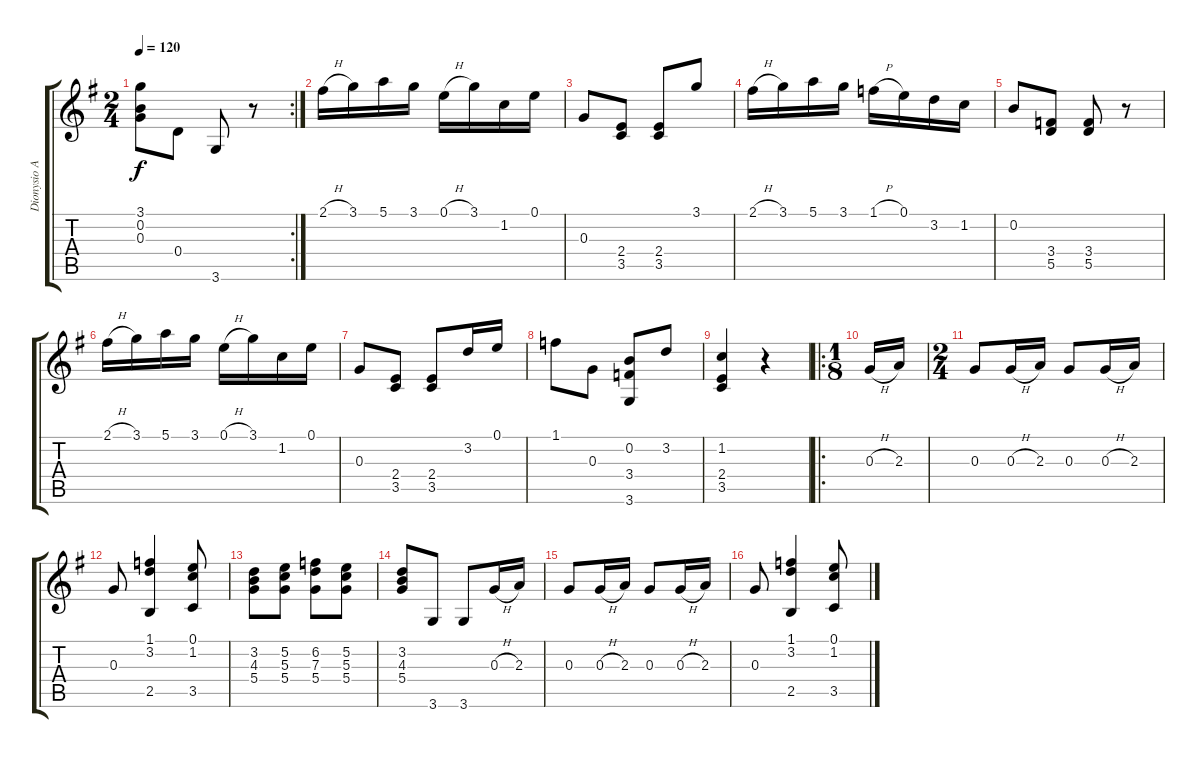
\track ("Dionysio Aguado" "Dionysio A") {instrument acousticguitarnylon}
\staff {score tabs}
\tuning (E4 B3 G3 D3 A2 E2) {hide}
\rc 2
\ts (2 4)
\tempo 120
\clef g2
\ks g
(3.1 0.2 0.3).8{dy f} 0.4.8 3.6.8 r.8 |
2.1{h}.16 3.1.16 5.1.16 3.1.16 0.1{h}.16 3.1.16 1.2.16 0.1.16 |
0.3.8 (2.4 3.5).8 (2.4 3.5).8 3.1.8 |
2.1{h}.16 3.1.16 5.1.16 3.1.16 1.1{h}.16 0.1.16 3.2.16 1.2.16 |
0.2.8 (3.4 5.5).8 (3.4 5.5).8 r.8 |
2.1{h}.16 3.1.16 5.1.16 3.1.16 0.1{h}.16 3.1.16 1.2.16 0.1.16 |
0.3.8 (2.4 3.5).8 (2.4 3.5).8 3.2.16 0.1.16 |
1.1.8 0.3.8 (0.2 3.4 3.6).8 3.2.8 |
(1.2 2.4 3.5).4 r.4 |
\ro
\ts (1 8)
0.3{h}.16 2.3.16 |
\ts (2 4)
0.3.8 0.3{h}.16 2.3.16 0.3.8 0.3{h}.16 2.3.16 |
0.3.8 (1.1 3.2 2.5).4 (0.1 1.2 3.5).8 |
(3.2 4.3 5.4).8 (5.2 5.3 5.4).8 (6.2 7.3 5.4).8 (5.2 5.3 5.4).8 |
(3.2 4.3 5.4).8 3.6.8 3.6.8 0.3{h}.16 2.3.16 |
0.3.8 0.3{h}.16 2.3.16 0.3.8 0.3{h}.16 2.3.16 |
0.3.8 (1.1 3.2 2.5).4 (0.1 1.2 3.5).8
